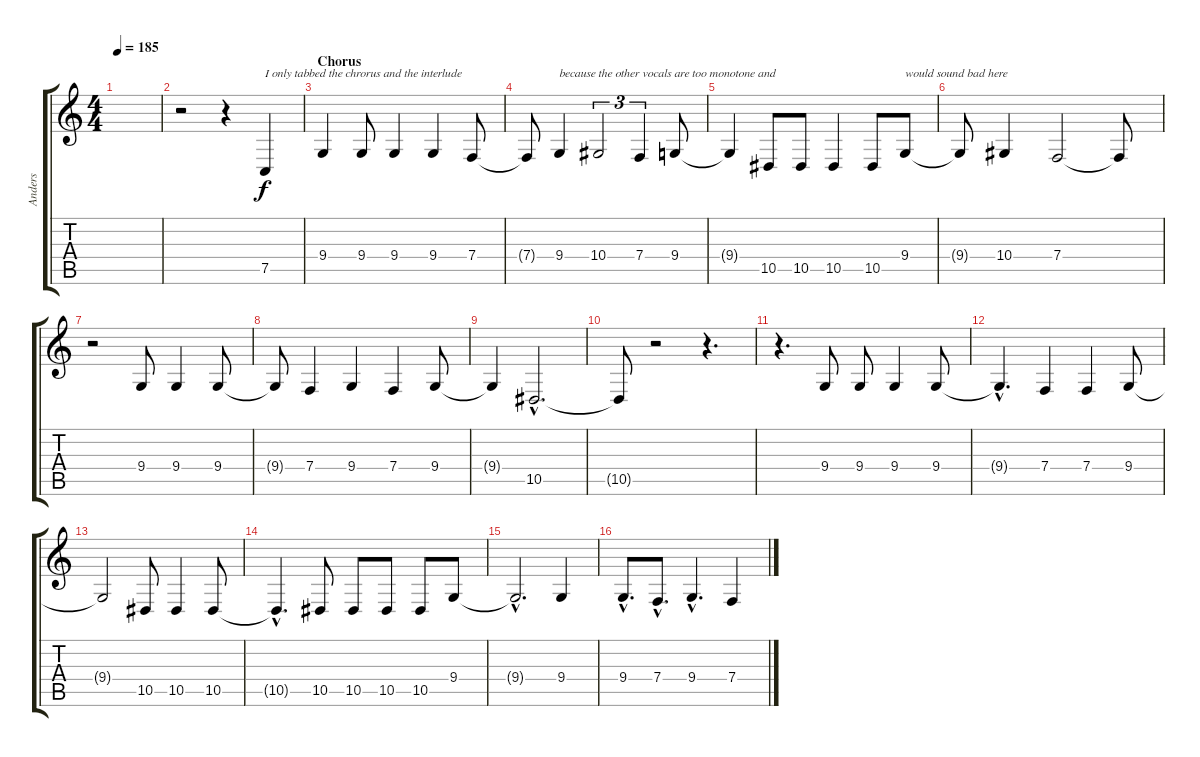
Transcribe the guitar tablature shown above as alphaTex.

\track ("Anders" "Anders") {instrument viola}
\staff {score tabs}
\tuning (C4 G3 Eb3 Bb2 F2 C2) {hide}
\ts (4 4)
\tempo 185
\clef g2
\ks c
|
r.2 r.4 7.5.4{txt "I only tabbed the chrorus and the interlude"} |
\section ("" "Chorus")
9.4.4 9.4.8 9.4.4 9.4.4 7.4.8 |
7.4{t}.8 9.4.4{txt "because the other vocals are too monotone and"} 10.4.2{tu (3 2)} 7.4.4{tu (3 2)} 9.4.8 |
9.4{t}.4 10.5.8 10.5.8 10.5.4 10.5.8 9.4.8{txt "would sound bad here"} |
9.4{t}.8 10.4.4 7.4.2 7.4{t}.8 |
r.2 9.4.8 9.4.4 9.4.8 |
9.4{t}.8 7.4.4 9.4.4 7.4.4 9.4.8 |
9.4{t}.4 10.5{hac}.2{d} |
10.5{t}.8 r.2 r.4{d} |
r.4{d} 9.4.8 9.4.8 9.4.4 9.4.8 |
9.4{hac t}.4{d} 7.4.4 7.4.4 9.4.8 |
9.4{t}.2 10.5.8 10.5.4 10.5.8 |
10.5{hac t}.4{d} 10.5.8 10.5.8 10.5.8 10.5.8 9.4.8 |
9.4{hac t}.2{d} 9.4.4 |
9.4{hac}.8{d} 7.4{hac}.8{d} 9.4{hac}.4{d} 7.4.4
